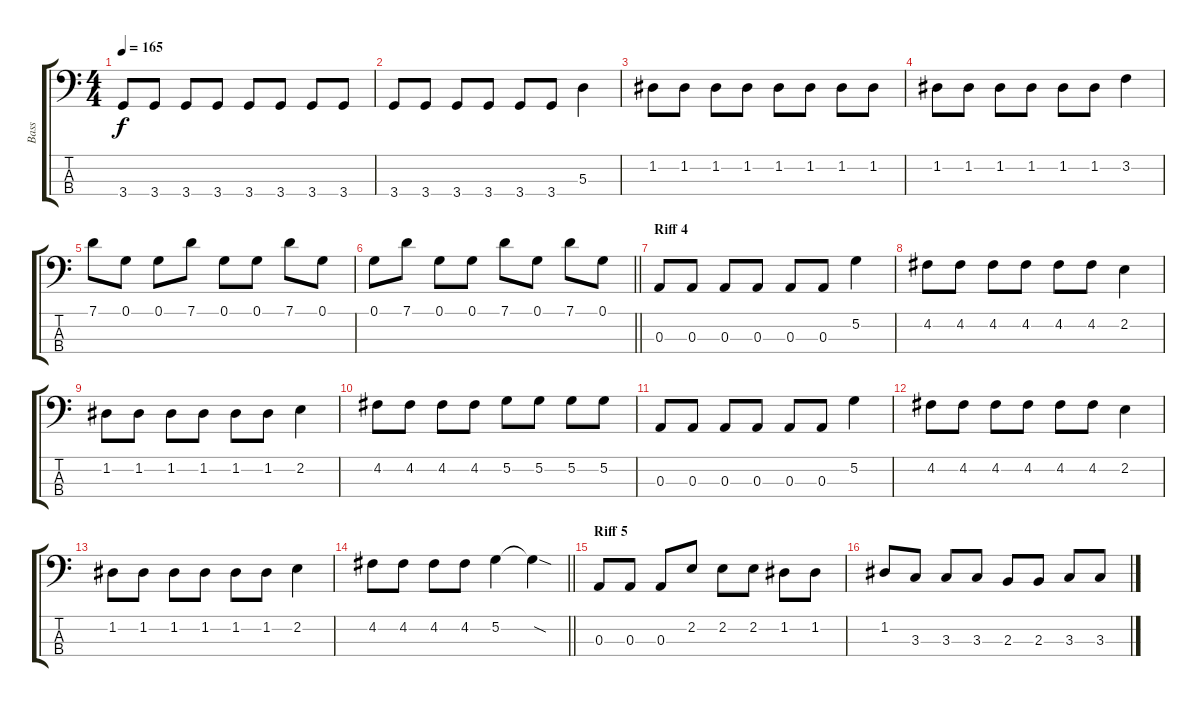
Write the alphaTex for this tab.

\track ("Bass" "Bass") {instrument electricbasspick}
\staff {score tabs}
\tuning (G2 D2 A1 E1) {hide}
\ts (4 4)
\tempo 165
\clef f4
\ks c
3.4.8{dy f} 3.4.8 3.4.8 3.4.8 3.4.8 3.4.8 3.4.8 3.4.8 |
3.4.8 3.4.8 3.4.8 3.4.8 3.4.8 3.4.8 5.3.4 |
1.2.8 1.2.8 1.2.8 1.2.8 1.2.8 1.2.8 1.2.8 1.2.8 |
1.2.8 1.2.8 1.2.8 1.2.8 1.2.8 1.2.8 3.2.4 |
7.1.8 0.1.8 0.1.8 7.1.8 0.1.8 0.1.8 7.1.8 0.1.8 |
\barLineRight lightlight
0.1.8 7.1.8 0.1.8 0.1.8 7.1.8 0.1.8 7.1.8 0.1.8 |
\section ("" "Riff 4")
0.3.8 0.3.8 0.3.8 0.3.8 0.3.8 0.3.8 5.2.4 |
4.2.8 4.2.8 4.2.8 4.2.8 4.2.8 4.2.8 2.2.4 |
1.2.8 1.2.8 1.2.8 1.2.8 1.2.8 1.2.8 2.2.4 |
4.2.8 4.2.8 4.2.8 4.2.8 5.2.8 5.2.8 5.2.8 5.2.8 |
0.3.8 0.3.8 0.3.8 0.3.8 0.3.8 0.3.8 5.2.4 |
4.2.8 4.2.8 4.2.8 4.2.8 4.2.8 4.2.8 2.2.4 |
1.2.8 1.2.8 1.2.8 1.2.8 1.2.8 1.2.8 2.2.4 |
\barLineRight lightlight
4.2.8 4.2.8 4.2.8 4.2.8 5.2.4 5.2{sod t}.4 |
\section ("" "Riff 5")
0.3.8 0.3.8 0.3.8 2.2.8 2.2.8 2.2.8 1.2.8 1.2.8 |
1.2.8 3.3.8 3.3.8 3.3.8 2.3.8 2.3.8 3.3.8 3.3.8
